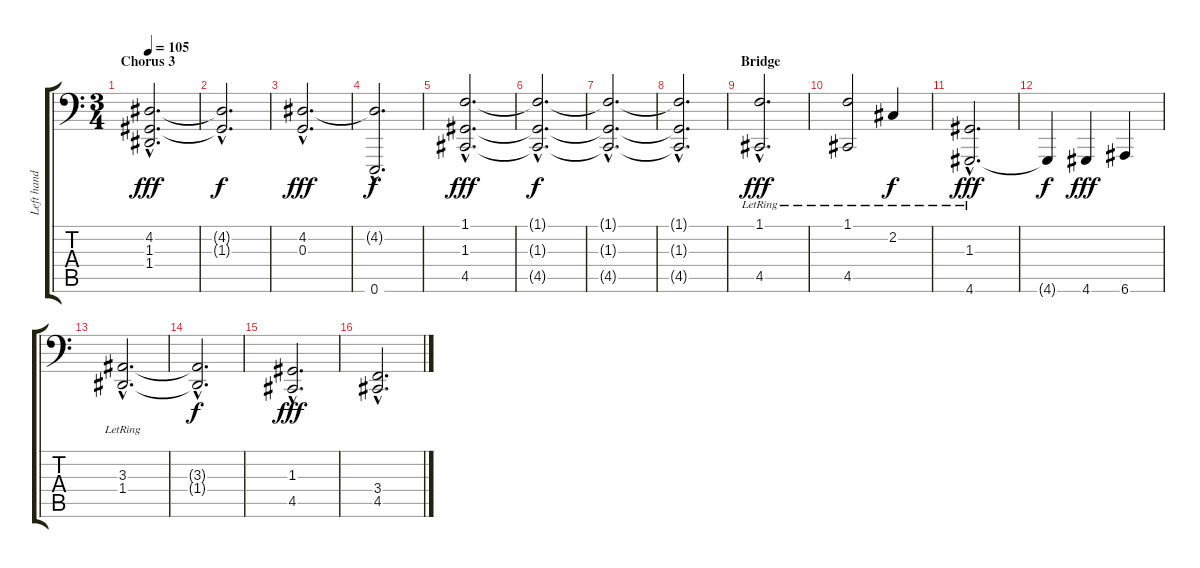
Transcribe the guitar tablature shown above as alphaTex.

\track ("Left hand" "Left hand") {instrument brightacousticpiano}
\staff {score tabs}
\tuning (E3 B2 G2 D2 A1 E1) {hide}
\ts (3 4)
\section ("" "Chorus 3")
\tempo 105
\clef f4
\ks c
(4.2{hac} 1.3{hac} 1.4{hac}).2{d dy fff} |
(4.2{hac t} 1.3{hac t}).2{d dy f} |
(4.2{hac} 0.3{hac}).2{d dy fff} |
(4.2{hac t} 0.6{hac}).2{d dy f} |
(1.1{hac} 1.3{hac} 4.5{hac}).2{d dy fff} |
(1.1{hac t} 1.3{hac t} 4.5{hac t}).2{d dy f} |
(1.1{hac t} 1.3{hac t} 4.5{hac t}).2{d} |
(1.1{hac t} 1.3{hac t} 4.5{hac t}).2{d} |
\section ("" "Bridge")
(1.1{hac lr} 4.5{hac lr}).2{d dy fff} |
(1.1{lr} 4.5{lr}).2 2.2{lr}.4{dy f} |
(1.3{hac lr} 4.6{hac}).2{d dy fff} |
4.6{t}.4{dy f} 4.6.4{dy fff} 6.6.4 |
(3.3{hac lr} 1.4{hac lr}).2{d} |
(3.3{hac t} 1.4{hac t}).2{d dy f} |
(1.3{hac} 4.5{hac}).2{d dy fff} |
(3.4{hac} 4.5{hac}).2{d}
